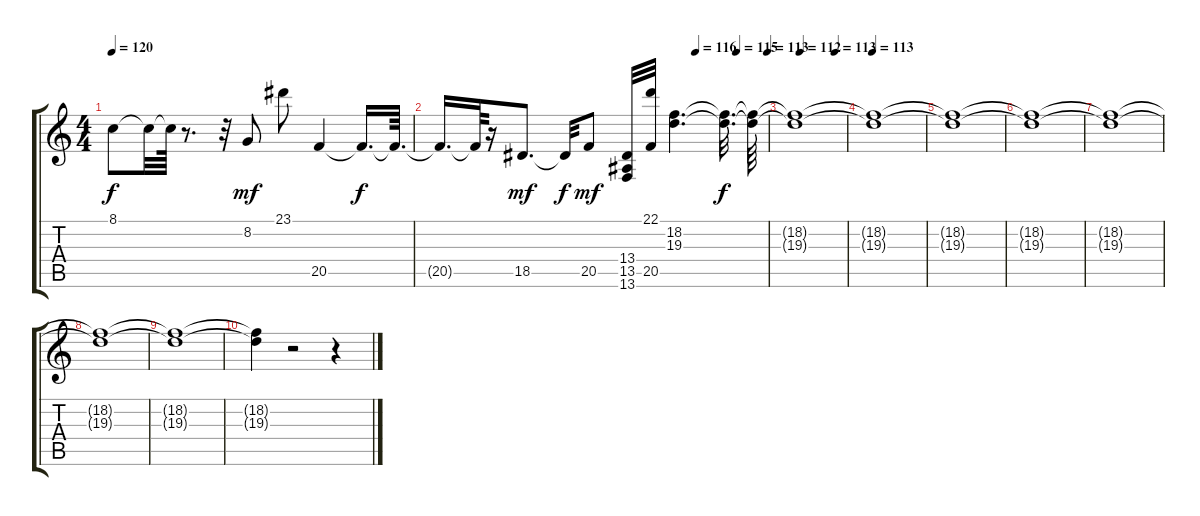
\track "" {instrument pad2warm}
\staff {score tabs}
\tuning (E4 B3 G3 D3 A2 E2) {hide}
\ts (4 4)
\tempo 120
\clef g2
\ks c
8.1{t}.8{dy f} 8.1{t}.32 8.1{t}.64 r.8{d} r.32 8.2.8{dy mf} 23.1.8 20.5.4 20.5{t}.16{d dy f} 20.5{t}.64{d} |
\tempo (116 0.78125)
\tempo (115 0.90625)
\tempo (113 1)
20.5{t}.16{d} 20.5{t}.64 r.16 18.5.8{d dy mf} 18.5{t}.32{dy f} 20.5.8{dy mf} (13.4 13.5 13.6).32 (22.1 20.5).32 (18.2 19.3).4{d} (18.2{t} 19.3{t}).32{d dy f} (18.2{t} 19.3{t}).64 |
\tempo (112 0.125)
\tempo (113 0.79375)
(18.2{t} 19.3{t}).1 |
\tempo 113
(18.2{t} 19.3{t}).1 |
(18.2{t} 19.3{t}).1 |
(18.2{t} 19.3{t}).1 |
(18.2{t} 19.3{t}).1 |
(18.2{t} 19.3{t}).1 |
(18.2{t} 19.3{t}).1 |
(18.2{t} 19.3{t}).4 r.2 r.4
